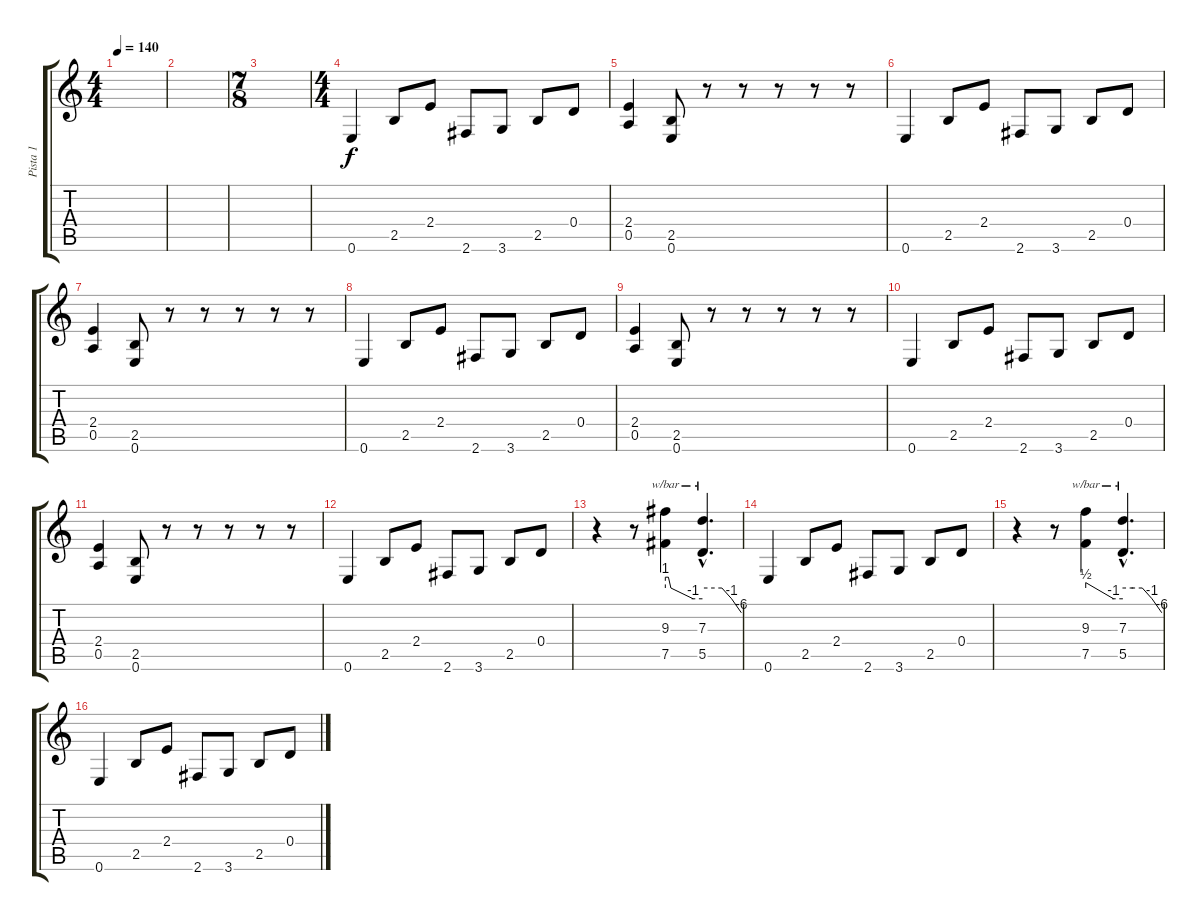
\track ("Pista 1" "Pista 1") {instrument distortionguitar}
\staff {score tabs}
\tuning (E4 B3 G3 D3 A2 E2) {hide}
\ts (4 4)
\tempo 140
\clef g2
\ks c
|
|
\ts (7 8)
|
\ts (4 4)
0.6.4 2.5.8 2.4.8 2.6.8 3.6.8 2.5.8 0.4.8 |
(2.4 0.5).4 (2.5 0.6).8 r.8 r.8 r.8 r.8 r.8 |
0.6.4 2.5.8 2.4.8 2.6.8 3.6.8 2.5.8 0.4.8 |
(2.4 0.5).4 (2.5 0.6).8 r.8 r.8 r.8 r.8 r.8 |
0.6.4 2.5.8 2.4.8 2.6.8 3.6.8 2.5.8 0.4.8 |
(2.4 0.5).4 (2.5 0.6).8 r.8 r.8 r.8 r.8 r.8 |
0.6.4 2.5.8 2.4.8 2.6.8 3.6.8 2.5.8 0.4.8 |
(2.4 0.5).4 (2.5 0.6).8 r.8 r.8 r.8 r.8 r.8 |
0.6.4 2.5.8 2.4.8 2.6.8 3.6.8 2.5.8 0.4.8 |
r.4 r.8 (9.3 7.5).4{tbe (custom default 0 4 5 4 9 0 45 -4 60 -4)} (7.3{hac} 5.5{hac}).4{d tbe (custom default 0 0 30 0 45 -4 60 -24)} |
0.6.4 2.5.8 2.4.8 2.6.8 3.6.8 2.5.8 0.4.8 |
r.4 r.8 (9.3 7.5).4{tbe (custom default 0 2 15 0 45 -4 60 -4)} (7.3{hac} 5.5{hac}).4{d tbe (custom default 0 0 16 0 30 0 45 -4 60 -24)} |
0.6.4 2.5.8 2.4.8 2.6.8 3.6.8 2.5.8 0.4.8
